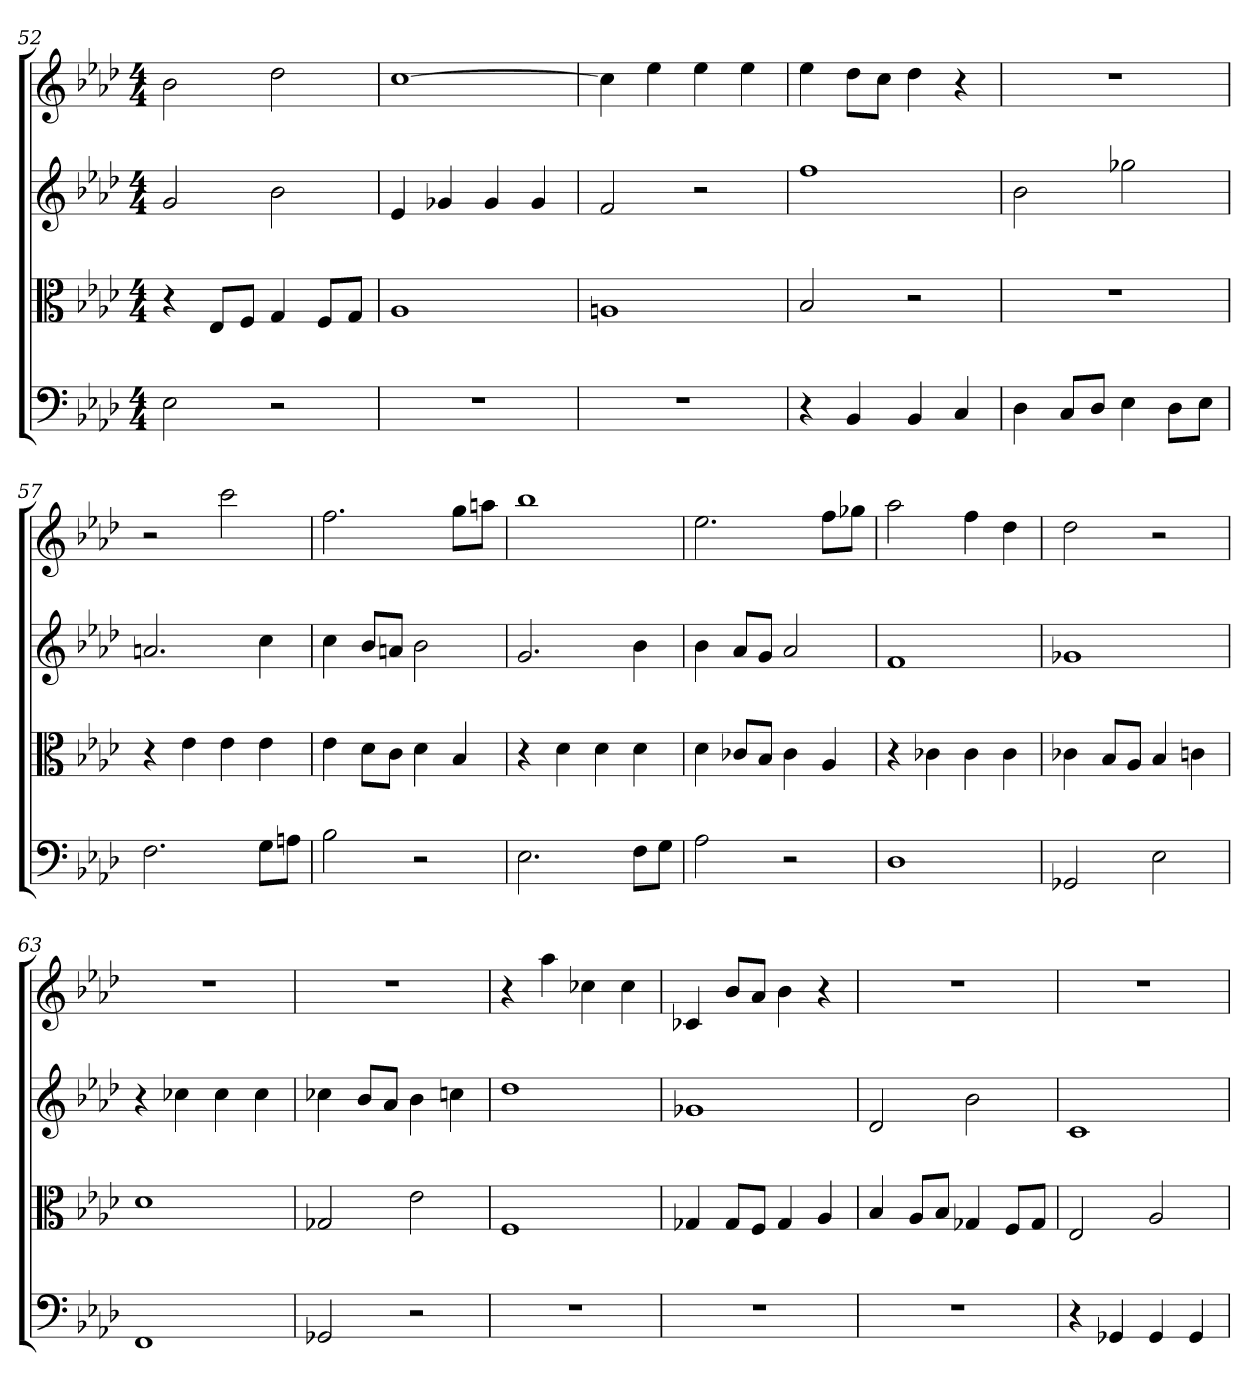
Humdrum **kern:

**kern	**kern	**kern	**kern
*part4	*part3	*part2	*part1
*staff4	*staff3	*staff2	*staff1
*clefF4	*clefC3	*clefG2	*clefG2
*k[b-e-a-d-]	*k[b-e-a-d-]	*k[b-e-a-d-]	*k[b-e-a-d-]
*f:	*f:	*f:	*f:
*M4/4	*M4/4	*M4/4	*M4/4
=52	=52	=52	=52
2E-	4r	2g	2b-
.	8E-/L	.	.
.	8F/J	.	.
2r	4G	2b-	2dd-
.	8F/L	.	.
.	8G/J	.	.
=53	=53	=53	=53
1r	1A-	4e-	[1cc
.	.	4g-X	.
.	.	4g-	.
.	.	4g-	.
=54	=54	=54	=54
1r	1An	2f	4cc]
.	.	.	4ee-
.	.	2r	4ee-
.	.	.	4ee-
=55	=55	=55	=55
4r	2B-	1ff	4ee-
4BB-	.	.	8dd-\L
.	.	.	8cc\J
4BB-	2r	.	4dd-
4C	.	.	4r
=56	=56	=56	=56
4D-	1r	2b-	1r
8C/L	.	.	.
8D-/J	.	.	.
4E-	.	2gg-X	.
8D-\L	.	.	.
8E-\J	.	.	.
=57	=57	=57	=57
2.F	4r	2.an	2r
.	4e-	.	.
.	4e-	.	2ccc
8G\L	4e-	4cc	.
8An\J	.	.	.
=58	=58	=58	=58
2B-	4e-	4cc	2.ff
.	8d-\L	8b-/L	.
.	8c\J	8an/J	.
2r	4d-	2b-	.
.	4B-	.	8gg\L
.	.	.	8aan\J
=59	=59	=59	=59
2.E-	4r	2.g	1bb-
.	4d-	.	.
.	4d-	.	.
8F\L	4d-	4b-	.
8G\J	.	.	.
=60	=60	=60	=60
2A-	4d-	4b-	2.ee-
.	8c-X/L	8a-/L	.
.	8B-/J	8g/J	.
2r	4c-	2a-	.
.	4A-	.	8ff\L
.	.	.	8gg-X\J
=61	=61	=61	=61
1D-	4r	1f	2aa-
.	4c-X	.	.
.	4c-	.	4ff
.	4c-	.	4dd-
=62	=62	=62	=62
2GG-X	4c-X	1g-X	2dd-
.	8B-/L	.	.
.	8A-/J	.	.
2E-	4B-	.	2r
.	4cn	.	.
=63	=63	=63	=63
1FF	1d-	4r	1r
.	.	4cc-X	.
.	.	4cc-	.
.	.	4cc-	.
=64	=64	=64	=64
2GG-X	2G-X	4cc-X	1r
.	.	8b-/L	.
.	.	8a-/J	.
2r	2e-	4b-	.
.	.	4ccn	.
=65	=65	=65	=65
1r	1F	1dd-	4r
.	.	.	4aa-
.	.	.	4cc-X
.	.	.	4cc-
=66	=66	=66	=66
1r	4G-X	1g-X	4c-X
.	8G-/L	.	8b-/L
.	8F/J	.	8a-/J
.	4G-	.	4b-
.	4A-	.	4r
=67	=67	=67	=67
1r	4B-	2d-	1r
.	8A-/L	.	.
.	8B-/J	.	.
.	4G-X	2b-	.
.	8F/L	.	.
.	8G-/J	.	.
=68	=68	=68	=68
4r	2E-	1c	1r
4GG-X	.	.	.
4GG-	2A-	.	.
4GG-	.	.	.
=	=	=	=
*-	*-	*-	*-
